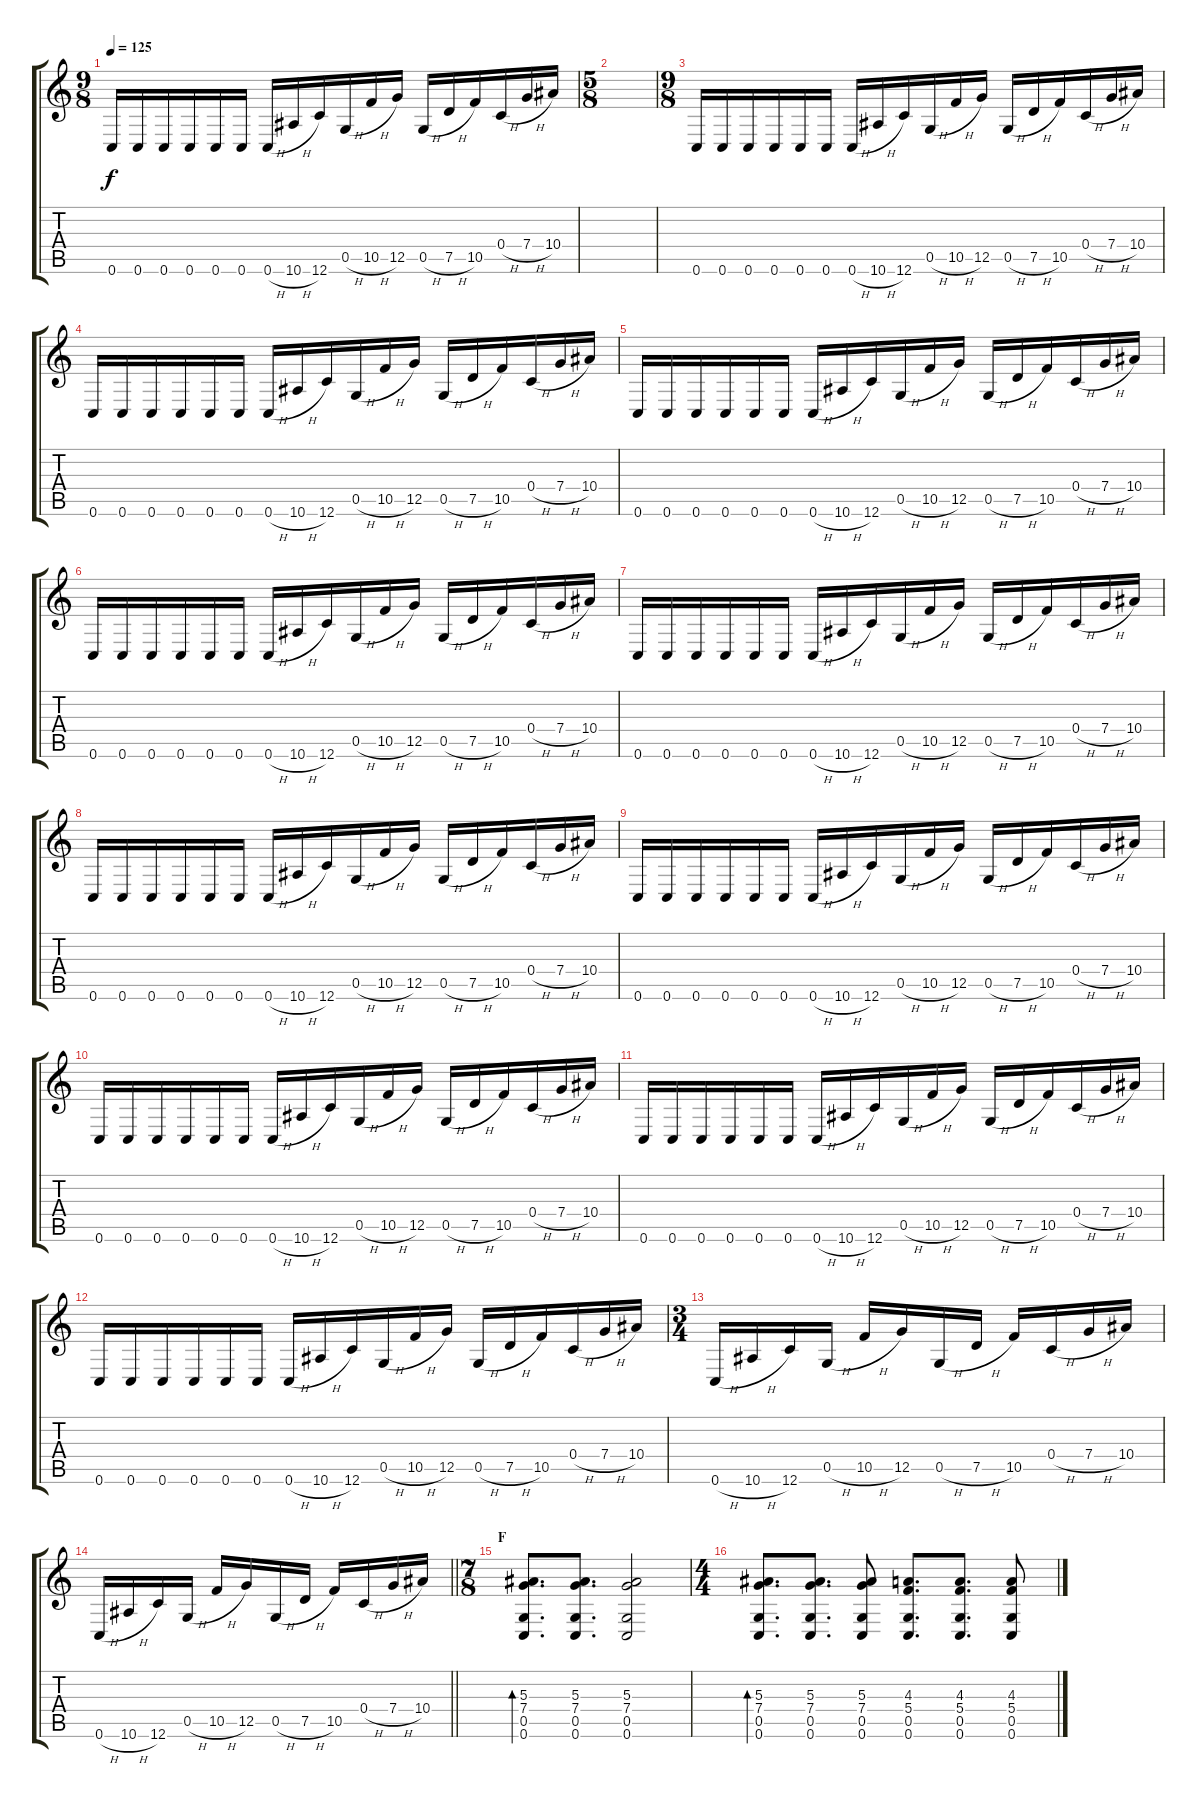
\track "" {instrument distortionguitar}
\staff {score tabs}
\tuning (D4 A3 F3 C3 G2 C2) {hide}
\ts (9 8)
\tempo 125
\clef g2
\ks c
0.6.16{dy f} 0.6.16 0.6.16 0.6.16 0.6.16 0.6.16 0.6{h}.16 10.6{h}.16 12.6.16 0.5{h}.16 10.5{h}.16 12.5.16 0.5{h}.16 7.5{h}.16 10.5.16 0.4{h}.16 7.4{h}.16 10.4.16 |
\ts (5 8)
|
\ts (9 8)
0.6.16 0.6.16 0.6.16 0.6.16 0.6.16 0.6.16 0.6{h}.16 10.6{h}.16 12.6.16 0.5{h}.16 10.5{h}.16 12.5.16 0.5{h}.16 7.5{h}.16 10.5.16 0.4{h}.16 7.4{h}.16 10.4.16 |
0.6.16 0.6.16 0.6.16 0.6.16 0.6.16 0.6.16 0.6{h}.16 10.6{h}.16 12.6.16 0.5{h}.16 10.5{h}.16 12.5.16 0.5{h}.16 7.5{h}.16 10.5.16 0.4{h}.16 7.4{h}.16 10.4.16 |
0.6.16 0.6.16 0.6.16 0.6.16 0.6.16 0.6.16 0.6{h}.16 10.6{h}.16 12.6.16 0.5{h}.16 10.5{h}.16 12.5.16 0.5{h}.16 7.5{h}.16 10.5.16 0.4{h}.16 7.4{h}.16 10.4.16 |
0.6.16 0.6.16 0.6.16 0.6.16 0.6.16 0.6.16 0.6{h}.16 10.6{h}.16 12.6.16 0.5{h}.16 10.5{h}.16 12.5.16 0.5{h}.16 7.5{h}.16 10.5.16 0.4{h}.16 7.4{h}.16 10.4.16 |
0.6.16 0.6.16 0.6.16 0.6.16 0.6.16 0.6.16 0.6{h}.16 10.6{h}.16 12.6.16 0.5{h}.16 10.5{h}.16 12.5.16 0.5{h}.16 7.5{h}.16 10.5.16 0.4{h}.16 7.4{h}.16 10.4.16 |
0.6.16 0.6.16 0.6.16 0.6.16 0.6.16 0.6.16 0.6{h}.16 10.6{h}.16 12.6.16 0.5{h}.16 10.5{h}.16 12.5.16 0.5{h}.16 7.5{h}.16 10.5.16 0.4{h}.16 7.4{h}.16 10.4.16 |
0.6.16 0.6.16 0.6.16 0.6.16 0.6.16 0.6.16 0.6{h}.16 10.6{h}.16 12.6.16 0.5{h}.16 10.5{h}.16 12.5.16 0.5{h}.16 7.5{h}.16 10.5.16 0.4{h}.16 7.4{h}.16 10.4.16 |
0.6.16 0.6.16 0.6.16 0.6.16 0.6.16 0.6.16 0.6{h}.16 10.6{h}.16 12.6.16 0.5{h}.16 10.5{h}.16 12.5.16 0.5{h}.16 7.5{h}.16 10.5.16 0.4{h}.16 7.4{h}.16 10.4.16 |
0.6.16 0.6.16 0.6.16 0.6.16 0.6.16 0.6.16 0.6{h}.16 10.6{h}.16 12.6.16 0.5{h}.16 10.5{h}.16 12.5.16 0.5{h}.16 7.5{h}.16 10.5.16 0.4{h}.16 7.4{h}.16 10.4.16 |
0.6.16 0.6.16 0.6.16 0.6.16 0.6.16 0.6.16 0.6{h}.16 10.6{h}.16 12.6.16 0.5{h}.16 10.5{h}.16 12.5.16 0.5{h}.16 7.5{h}.16 10.5.16 0.4{h}.16 7.4{h}.16 10.4.16 |
\ts (3 4)
0.6{h}.16 10.6{h}.16 12.6.16 0.5{h}.16 10.5{h}.16 12.5.16 0.5{h}.16 7.5{h}.16 10.5.16 0.4{h}.16 7.4{h}.16 10.4.16 |
\barLineRight lightlight
0.6{h}.16 10.6{h}.16 12.6.16 0.5{h}.16 10.5{h}.16 12.5.16 0.5{h}.16 7.5{h}.16 10.5.16 0.4{h}.16 7.4{h}.16 10.4.16 |
\ts (7 8)
\section ("" "F")
(5.3 7.4 0.5 0.6).8{d bd 120 instrument electricguitarclean} (5.3 7.4 0.5 0.6).8{d} (5.3 7.4 0.5 0.6).2 |
\ts (4 4)
(5.3 7.4 0.5 0.6).8{d bd 120} (5.3 7.4 0.5 0.6).8{d} (5.3 7.4 0.5 0.6).8 (4.3 5.4 0.5 0.6).8{d} (4.3 5.4 0.5 0.6).8{d} (4.3 5.4 0.5 0.6).8
